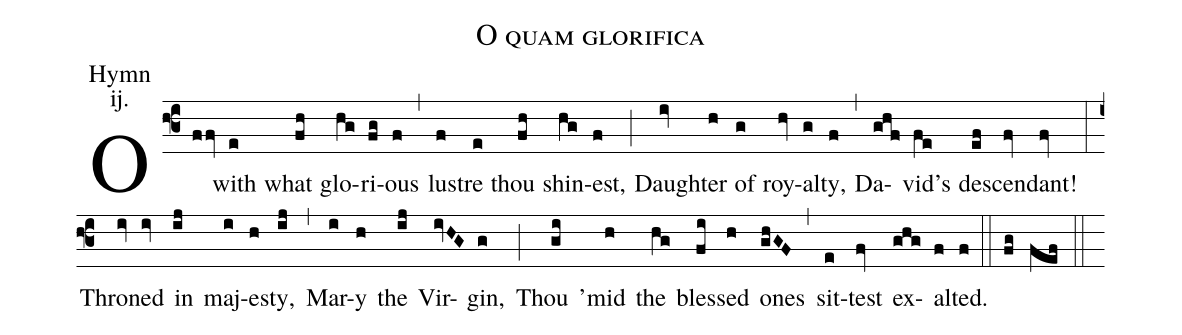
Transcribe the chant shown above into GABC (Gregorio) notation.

name: O quam glorifica;
annotation: Hymn;
annotation: ij.;
mode: 2;
office-part: hymnus;
%%
(f3)O(f!/fv) with(e) what(fh) glo(hg)ri(fg)ous(f) (,)
    lus(f)tre(e) thou(fh) shin(hg)est,(f) (;)
Daugh(iv)ter(h) of(g) roy(hv)al(g)ty,(f) (,)
    Da(ghf)vid’s(fe) de(ef)scend(fv)ant!(fv) (:)
Thron(iv)ed(iv) in(ij) maj(i)es(h)ty,(ij) (,)
    Mar(i)y(h) the(ij) Vir(ivHG)gin,(g) (;)
Thou(gi) ’mid(h) the(hg) bles(fi)sed(h) ones(ghGF) (,)
    sit(e)test(fv) ex(ghg)alt(f)ed.(f) (::) (fg) (fef) (::)
